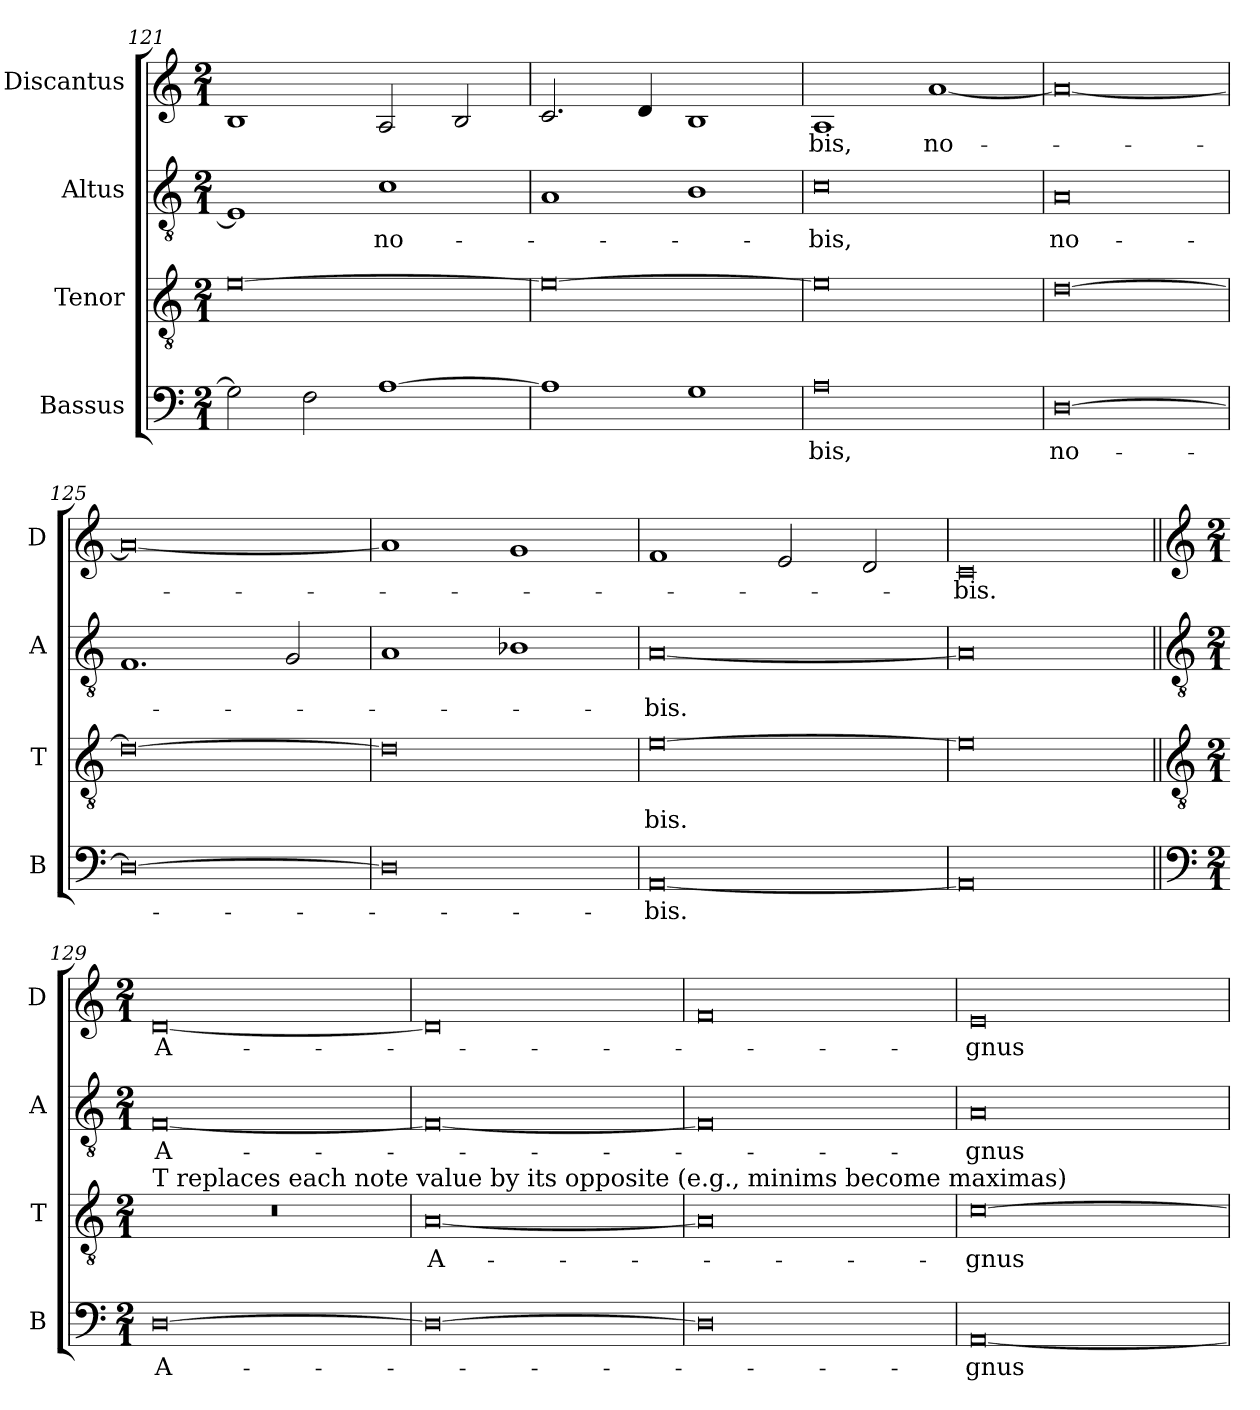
**kern	**text	**kern	**text	**kern	**text	**kern	**text
*part4	*part4	*part3	*part3	*part2	*part2	*part1	*part1
*staff4	*staff4	*staff3	*staff3	*staff2	*staff2	*staff1	*staff1
*I"Bassus	*	*I"Tenor	*	*I"Altus	*	*I"Discantus	*
*I'B	*	*I'T	*	*I'A	*	*I'D	*
*clefF4	*	*clefGv2	*	*clefGv2	*	*clefG2	*
*k[]	*	*k[]	*	*k[]	*	*k[]	*
*M2/1	*	*M2/1	*	*M2/1	*	*M2/1	*
=121	=121	=121	=121	=121	=121	=121	=121
2G]	.	[0e	.	1E]	.	1B	.
2F	.	.	.	.	.	.	.
[1A	.	.	.	1c	no-	2A	.
.	.	.	.	.	.	2B	.
=122	=122	=122	=122	=122	=122	=122	=122
1A]	.	0e_	.	1A	.	2.c	.
.	.	.	.	.	.	4d	.
1G	.	.	.	1B	.	1B	.
=123	=123	=123	=123	=123	=123	=123	=123
0A	-bis,	0e]	.	0c	-bis,	1A	-bis,
.	.	.	.	.	.	[1a	no-
=124	=124	=124	=124	=124	=124	=124	=124
[0D	no-	[0d	.	0A	no-	0a_	.
=125	=125	=125	=125	=125	=125	=125	=125
0D_	.	0d_	.	1.F	.	0a_	.
.	.	.	.	2G	.	.	.
=126	=126	=126	=126	=126	=126	=126	=126
0D]	.	0d]	.	1A	.	1a]	.
.	.	.	.	1B-X	.	1g	.
=127	=127	=127	=127	=127	=127	=127	=127
[0AA	-bis.	[0e	-bis.	[0A	-bis.	1f	.
.	.	.	.	.	.	2e	.
.	.	.	.	.	.	2d	.
=128	=128	=128	=128	=128	=128	=128	=128
0AA]	.	0e]	.	0A]	.	0c	-bis.
!!LO:LB:g=z
=129||	=129||	=129||	=129||	=129||	=129||	=129||	=129||
*clefF4	*	*clefGv2	*	*clefGv2	*	*clefG2	*
*k[]	*	*k[]	*	*k[]	*	*k[]	*
*M2/1	*	*M2/1	*	*M2/1	*	*M2/1	*
*	*	*	*	*	*	*MM400	*
!	!	!LO:TX:a:t=T replaces each note value by its opposite (e.g., minims become maximas)	!	!	!	!	!
[0D	A-	0r	.	[0F	A-	[0d	A-
=130	=130	=130	=130	=130	=130	=130	=130
0D_	.	[0A	A-	0F_	.	0d]	.
=131	=131	=131	=131	=131	=131	=131	=131
0D]	.	0A]	.	0F]	.	0f	.
=132	=132	=132	=132	=132	=132	=132	=132
[0AA	-gnus	[0c	-gnus	0A	-gnus	0e	-gnus
=	=	=	=	=	=	=	=
*-	*-	*-	*-	*-	*-	*-	*-
